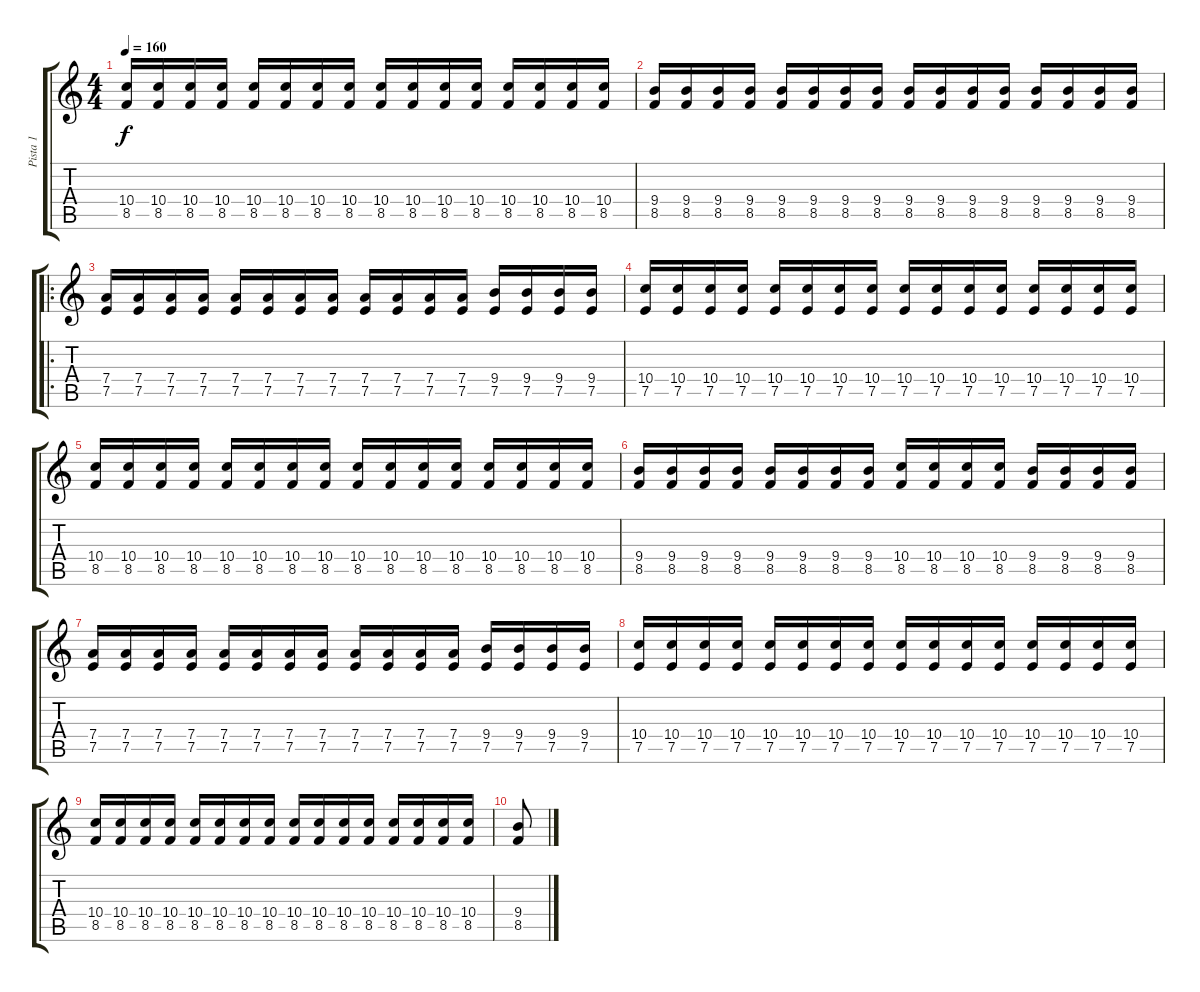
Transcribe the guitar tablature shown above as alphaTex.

\track ("Pista 1" "Pista 1") {instrument overdrivenguitar}
\staff {score tabs}
\tuning (E4 B3 G3 D3 A2 E2) {hide}
\ts (4 4)
\tempo 160
\clef g2
\ks c
(10.4 8.5).16{dy f} (10.4 8.5).16 (10.4 8.5).16 (10.4 8.5).16 (10.4 8.5).16 (10.4 8.5).16 (10.4 8.5).16 (10.4 8.5).16 (10.4 8.5).16 (10.4 8.5).16 (10.4 8.5).16 (10.4 8.5).16 (10.4 8.5).16 (10.4 8.5).16 (10.4 8.5).16 (10.4 8.5).16 |
(9.4 8.5).16 (9.4 8.5).16 (9.4 8.5).16 (9.4 8.5).16 (9.4 8.5).16 (9.4 8.5).16 (9.4 8.5).16 (9.4 8.5).16 (9.4 8.5).16 (9.4 8.5).16 (9.4 8.5).16 (9.4 8.5).16 (9.4 8.5).16 (9.4 8.5).16 (9.4 8.5).16 (9.4 8.5).16 |
\ro
(7.4 7.5).16 (7.4 7.5).16 (7.4 7.5).16 (7.4 7.5).16 (7.4 7.5).16 (7.4 7.5).16 (7.4 7.5).16 (7.4 7.5).16 (7.4 7.5).16 (7.4 7.5).16 (7.4 7.5).16 (7.4 7.5).16 (9.4 7.5).16 (9.4 7.5).16 (9.4 7.5).16 (9.4 7.5).16 |
(10.4 7.5).16 (10.4 7.5).16 (10.4 7.5).16 (10.4 7.5).16 (10.4 7.5).16 (10.4 7.5).16 (10.4 7.5).16 (10.4 7.5).16 (10.4 7.5).16 (10.4 7.5).16 (10.4 7.5).16 (10.4 7.5).16 (10.4 7.5).16 (10.4 7.5).16 (10.4 7.5).16 (10.4 7.5).16 |
(10.4 8.5).16 (10.4 8.5).16 (10.4 8.5).16 (10.4 8.5).16 (10.4 8.5).16 (10.4 8.5).16 (10.4 8.5).16 (10.4 8.5).16 (10.4 8.5).16 (10.4 8.5).16 (10.4 8.5).16 (10.4 8.5).16 (10.4 8.5).16 (10.4 8.5).16 (10.4 8.5).16 (10.4 8.5).16 |
(9.4 8.5).16 (9.4 8.5).16 (9.4 8.5).16 (9.4 8.5).16 (9.4 8.5).16 (9.4 8.5).16 (9.4 8.5).16 (9.4 8.5).16 (10.4 8.5).16 (10.4 8.5).16 (10.4 8.5).16 (10.4 8.5).16 (9.4 8.5).16 (9.4 8.5).16 (9.4 8.5).16 (9.4 8.5).16 |
(7.4 7.5).16 (7.4 7.5).16 (7.4 7.5).16 (7.4 7.5).16 (7.4 7.5).16 (7.4 7.5).16 (7.4 7.5).16 (7.4 7.5).16 (7.4 7.5).16 (7.4 7.5).16 (7.4 7.5).16 (7.4 7.5).16 (9.4 7.5).16 (9.4 7.5).16 (9.4 7.5).16 (9.4 7.5).16 |
(10.4 7.5).16 (10.4 7.5).16 (10.4 7.5).16 (10.4 7.5).16 (10.4 7.5).16 (10.4 7.5).16 (10.4 7.5).16 (10.4 7.5).16 (10.4 7.5).16 (10.4 7.5).16 (10.4 7.5).16 (10.4 7.5).16 (10.4 7.5).16 (10.4 7.5).16 (10.4 7.5).16 (10.4 7.5).16 |
(10.4 8.5).16 (10.4 8.5).16 (10.4 8.5).16 (10.4 8.5).16 (10.4 8.5).16 (10.4 8.5).16 (10.4 8.5).16 (10.4 8.5).16 (10.4 8.5).16 (10.4 8.5).16 (10.4 8.5).16 (10.4 8.5).16 (10.4 8.5).16 (10.4 8.5).16 (10.4 8.5).16 (10.4 8.5).16 |
(9.4 8.5).8
